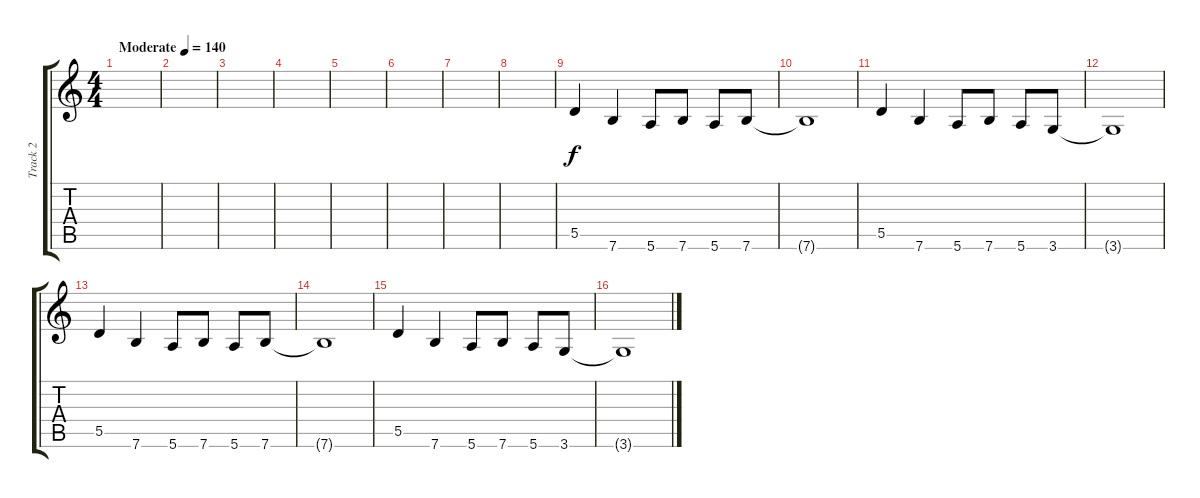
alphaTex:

\track ("Track 2" "Track 2") {instrument distortionguitar}
\staff {score tabs}
\tuning (E4 B3 G3 D3 A2 E2) {hide}
\ts (4 4)
\tempo (140 "Moderate")
\clef g2
\ks c
|
|
|
|
|
|
|
|
5.5.4 7.6.4 5.6.8 7.6.8 5.6.8 7.6.8 |
7.6{t}.1 |
5.5.4 7.6.4 5.6.8 7.6.8 5.6.8 3.6.8 |
3.6{t}.1 |
5.5.4 7.6.4 5.6.8 7.6.8 5.6.8 7.6.8 |
7.6{t}.1 |
5.5.4 7.6.4 5.6.8 7.6.8 5.6.8 3.6.8 |
3.6{t}.1
